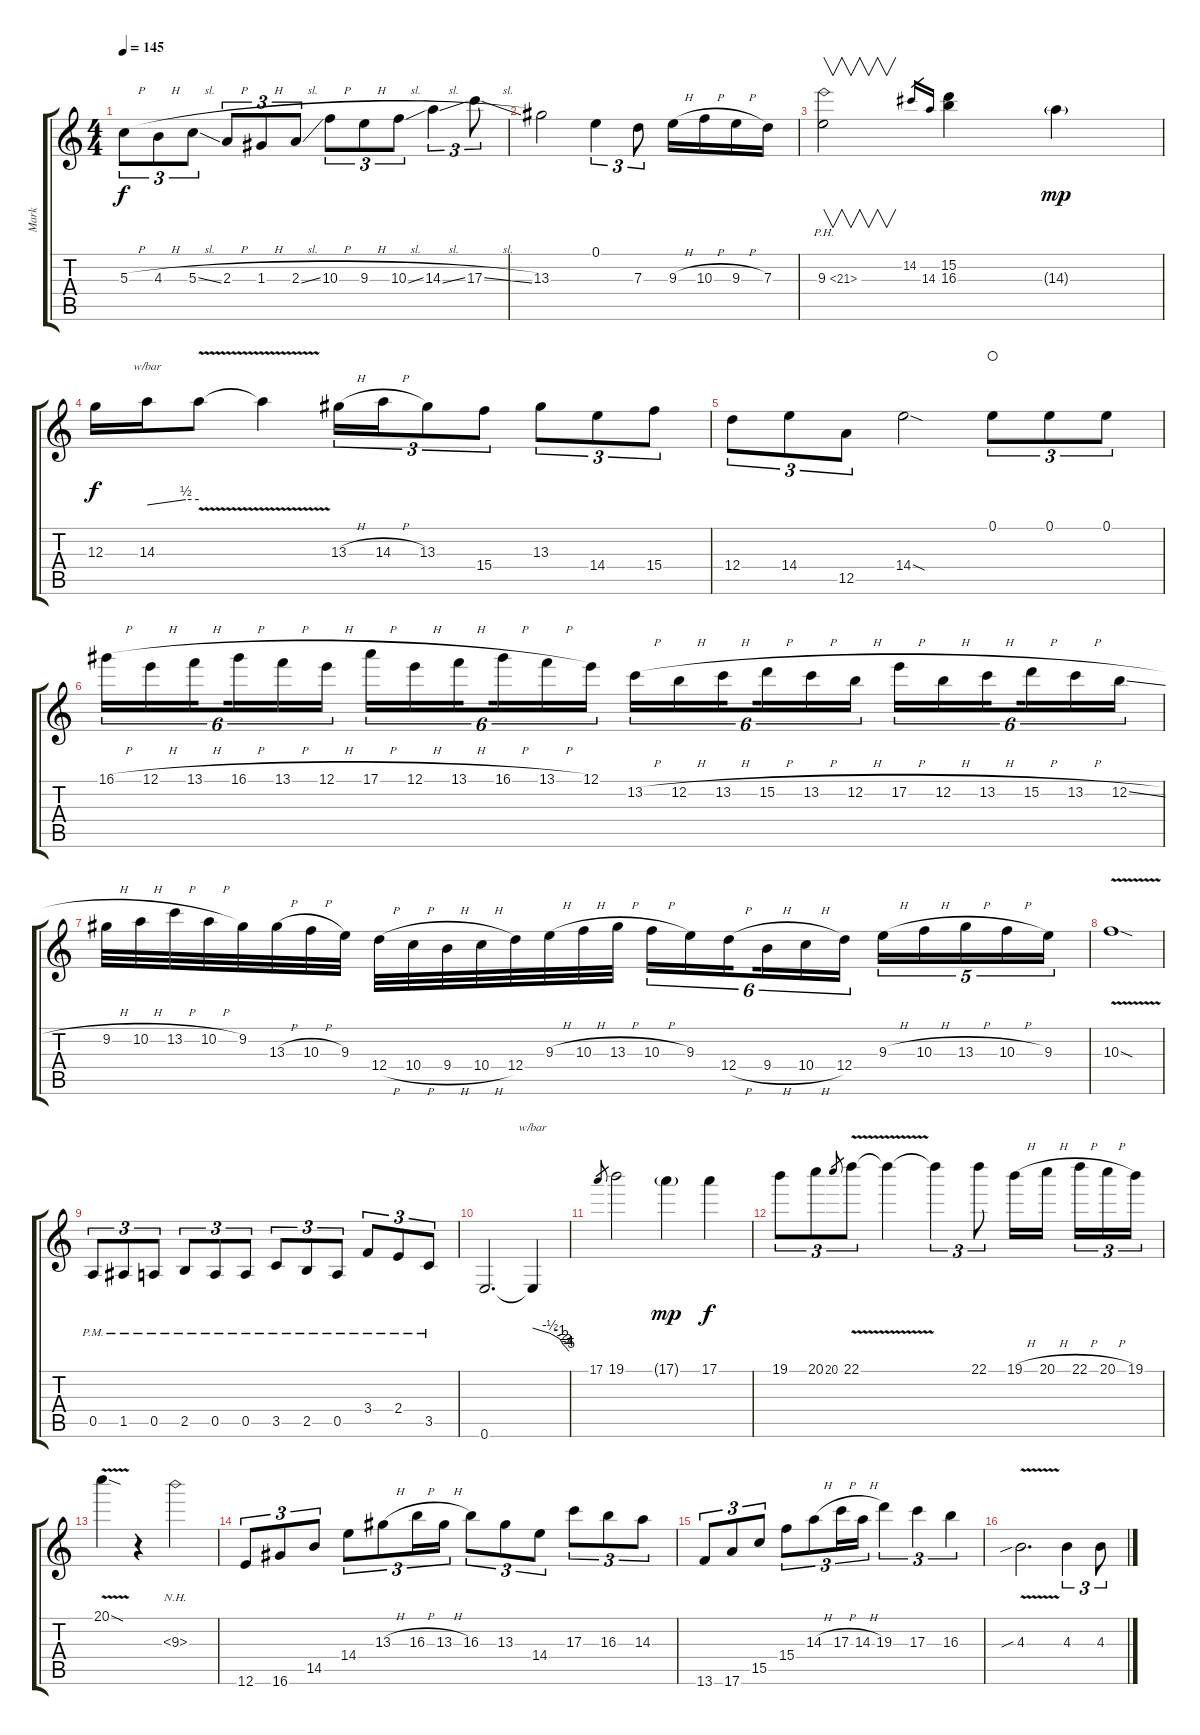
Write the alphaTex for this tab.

\track ("Mark" "Mark") {instrument distortionguitar}
\staff {score tabs}
\tuning (E4 B3 G3 D3 A2 E2) {hide}
\ts (4 4)
\tempo 145
\clef g2
\ks c
5.3{h}.8{tu (3 2) dy f} 4.3{h}.8{tu (3 2)} 5.3{sl}.8{tu (3 2)} 2.3{h}.8{tu (3 2)} 1.3{h}.8{tu (3 2)} 2.3{sl}.8{tu (3 2)} 10.3{h}.8{tu (3 2)} 9.3{h}.8{tu (3 2)} 10.3{sl}.8{tu (3 2)} 14.3{sl}.4{tu (3 2)} 17.3{sl}.8{tu (3 2)} |
13.3.2 0.1.4{tu (3 2)} 7.3.8{tu (3 2)} 9.3{h}.16 10.3{h}.16 9.3{h}.16 7.3.16 |
9.3{ph 12}.2{v} 14.2.16{gr} 14.3.16{gr} (15.2 16.3).4 14.3{g}.4{dy mp} |
12.3.16{dy f} 14.3.16{tbe (custom default 0 0 45 2 60 2)} 14.3{v t}.8 14.3{t}.4 13.3{h}.16{tu (3 2)} 14.3{h}.16{tu (3 2)} 13.3.8{tu (3 2)} 15.4.8{tu (3 2)} 13.3.8{tu (3 2)} 14.4.8{tu (3 2)} 15.4.8{tu (3 2)} |
12.4.8{tu (3 2)} 14.4.8{tu (3 2)} 12.5.8{tu (3 2)} 14.4{sod}.2 0.1.8{tu (3 2) waho} 0.1.8{tu (3 2)} 0.1.8{tu (3 2)} |
16.1{h}.16{tu (6 4)} 12.1{h}.16{tu (6 4)} 13.1{h}.16{tu (6 4) beam splitsecondary} 16.1{h}.16{tu (6 4)} 13.1{h}.16{tu (6 4)} 12.1{h}.16{tu (6 4)} 17.1{h}.16{tu (6 4)} 12.1{h}.16{tu (6 4)} 13.1{h}.16{tu (6 4) beam splitsecondary} 16.1{h}.16{tu (6 4)} 13.1{h}.16{tu (6 4)} 12.1.16{tu (6 4)} 13.2{h}.16{tu (6 4)} 12.2{h}.16{tu (6 4)} 13.2{h}.16{tu (6 4) beam splitsecondary} 15.2{h}.16{tu (6 4)} 13.2{h}.16{tu (6 4)} 12.2{h}.16{tu (6 4)} 17.2{h}.16{tu (6 4)} 12.2{h}.16{tu (6 4)} 13.2{h}.16{tu (6 4) beam splitsecondary} 15.2{h}.16{tu (6 4)} 13.2{h}.16{tu (6 4)} 12.2{sl}.16{tu (6 4)} |
9.2{h}.32 10.2{h}.32 13.2{h}.32 10.2{h}.32 9.2.32 13.3{h}.32 10.3{h}.32 9.3.32 12.4{h}.32 10.4{h}.32 9.4{h}.32 10.4{h}.32 12.4.32 9.3{h}.32 10.3{h}.32 13.3{h}.32 10.3{h}.16{tu (6 4)} 9.3.16{tu (6 4)} 12.4{h}.16{tu (6 4) beam splitsecondary} 9.4{h}.16{tu (6 4)} 10.4{h}.16{tu (6 4)} 12.4.16{tu (6 4)} 9.3{h}.16{tu (5 4)} 10.3{h}.16{tu (5 4)} 13.3{h}.16{tu (5 4)} 10.3{h}.16{tu (5 4)} 9.3.16{tu (5 4)} |
10.3{v sod}.1 |
0.5{pm}.8{tu (3 2)} 1.5{pm}.8{tu (3 2)} 0.5{pm}.8{tu (3 2)} 2.5{pm}.8{tu (3 2)} 0.5{pm}.8{tu (3 2)} 0.5{pm}.8{tu (3 2)} 3.5{pm}.8{tu (3 2)} 2.5{pm}.8{tu (3 2)} 0.5{pm}.8{tu (3 2)} 3.4{pm}.8{tu (3 2)} 2.4{pm}.8{tu (3 2)} 3.5{pm}.8{tu (3 2)} |
0.6.2{d} 0.6{t}.4{tbe (custom default 0 0 29 -2 45 -4 50 -8 55 -12 58 -16 60 -20)} |
17.1.8{gr} 19.1.2 17.1{g}.4{dy mp} 17.1.4{dy f} |
19.1.8{tu (3 2)} 20.1.8{tu (3 2)} 20.1.8{gr} 22.1{v}.8{tu (3 2)} 22.1{t}.4 22.1{t}.4{tu (3 2)} 22.1.8{tu (3 2)} 19.1{h}.16 20.1{h}.16{beam splitsecondary} 22.1{h}.16{tu (3 2)} 20.1{h}.16{tu (3 2)} 19.1.16{tu (3 2)} |
20.1{v sod}.4 r.4 9.3{nh}.2 |
12.6.8{tu (3 2)} 16.6.8{tu (3 2)} 14.5.8{tu (3 2)} 14.4.8{tu (3 2)} 13.3{h}.8{tu (3 2)} 16.3{h}.16{tu (3 2)} 13.3{h}.16{tu (3 2)} 16.3.8{tu (3 2)} 13.3.8{tu (3 2)} 14.4.8{tu (3 2)} 17.3.8{tu (3 2)} 16.3.8{tu (3 2)} 14.3.8{tu (3 2)} |
13.6.8{tu (3 2)} 17.6.8{tu (3 2)} 15.5.8{tu (3 2)} 15.4.8{tu (3 2)} 14.3{h}.8{tu (3 2)} 17.3{h}.16{tu (3 2)} 14.3{h}.16{tu (3 2)} 19.3.4{tu (3 2)} 17.3.4{tu (3 2)} 16.3.4{tu (3 2)} |
4.3{v sib}.2{d} 4.3.4{tu (3 2)} 4.3.8{tu (3 2)}
